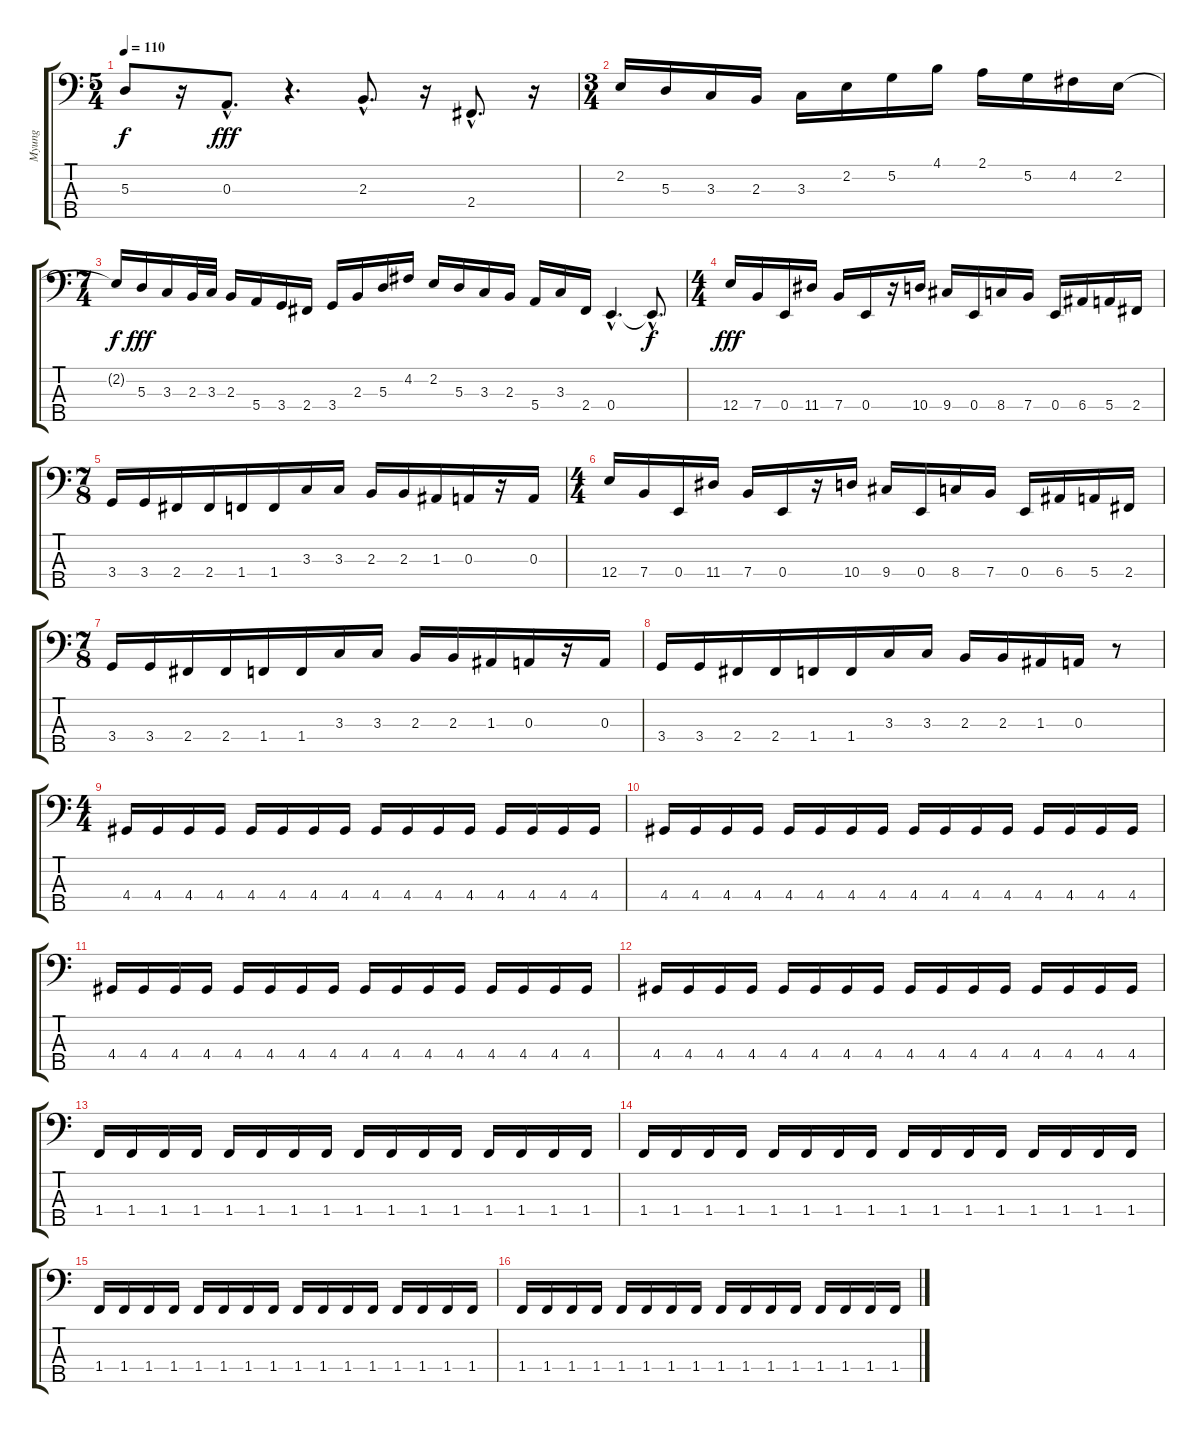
\track ("Myung" "Myung") {instrument electricbassfinger}
\staff {score tabs}
\tuning (G2 D2 A1 E1 B0) {hide}
\ts (5 4)
\tempo 110
\clef f4
\ks c
5.3{t}.8{dy f} r.16 0.3{hac}.8{d dy fff} r.4{d} 2.3{hac}.8{d} r.16 2.4{hac}.8{d} r.16 |
\ts (3 4)
2.2.16 5.3.16 3.3.16 2.3.16 3.3.16 2.2.16 5.2.16 4.1.16 2.1.16 5.2.16 4.2.16 2.2.16 |
\ts (7 4)
2.2{t}.16{dy f} 5.3.16{dy fff} 3.3.16 2.3.32 3.3.32 2.3.16 5.4.16 3.4.16 2.4.16 3.4.16 2.3.16 5.3.16 4.2.16 2.2.16 5.3.16 3.3.16 2.3.16 5.4.16 3.3.16 2.4.16 0.4{hac}.4{d volume 9} 0.4{hac t}.8{d dy f} |
\ts (4 4)
12.4.16{dy fff volume 16} 7.4.16 0.4.16 11.4.16 7.4.16 0.4.16 r.16 10.4.16 9.4.16 0.4.16 8.4.16 7.4.16 0.4.16 6.4.16 5.4.16 2.4.16 |
\ts (7 8)
3.4.16 3.4.16 2.4.16 2.4.16 1.4.16 1.4.16 3.3.16 3.3.16 2.3.16 2.3.16 1.3.16 0.3.16 r.16 0.3.16 |
\ts (4 4)
12.4.16 7.4.16 0.4.16 11.4.16 7.4.16 0.4.16 r.16 10.4.16 9.4.16 0.4.16 8.4.16 7.4.16 0.4.16 6.4.16 5.4.16 2.4.16 |
\ts (7 8)
3.4.16 3.4.16 2.4.16 2.4.16 1.4.16 1.4.16 3.3.16 3.3.16 2.3.16 2.3.16 1.3.16 0.3.16 r.16 0.3.16 |
3.4.16 3.4.16 2.4.16 2.4.16 1.4.16 1.4.16 3.3.16 3.3.16 2.3.16 2.3.16 1.3.16 0.3.16 r.8 |
\ts (4 4)
4.4.16{volume 12} 4.4.16 4.4.16 4.4.16 4.4.16 4.4.16 4.4.16 4.4.16 4.4.16 4.4.16 4.4.16 4.4.16 4.4.16 4.4.16 4.4.16 4.4.16 |
4.4.16 4.4.16 4.4.16 4.4.16 4.4.16 4.4.16 4.4.16 4.4.16 4.4.16 4.4.16 4.4.16 4.4.16 4.4.16 4.4.16 4.4.16 4.4.16 |
4.4.16 4.4.16 4.4.16 4.4.16 4.4.16 4.4.16 4.4.16 4.4.16 4.4.16 4.4.16 4.4.16 4.4.16 4.4.16 4.4.16 4.4.16 4.4.16 |
4.4.16 4.4.16 4.4.16 4.4.16 4.4.16 4.4.16 4.4.16 4.4.16 4.4.16 4.4.16 4.4.16 4.4.16 4.4.16 4.4.16 4.4.16 4.4.16 |
1.4.16 1.4.16 1.4.16 1.4.16 1.4.16 1.4.16 1.4.16 1.4.16 1.4.16 1.4.16 1.4.16 1.4.16 1.4.16 1.4.16 1.4.16 1.4.16 |
1.4.16 1.4.16 1.4.16 1.4.16 1.4.16 1.4.16 1.4.16 1.4.16 1.4.16 1.4.16 1.4.16 1.4.16 1.4.16 1.4.16 1.4.16 1.4.16 |
1.4.16 1.4.16 1.4.16 1.4.16 1.4.16 1.4.16 1.4.16 1.4.16 1.4.16 1.4.16 1.4.16 1.4.16 1.4.16 1.4.16 1.4.16 1.4.16 |
1.4.16 1.4.16 1.4.16 1.4.16 1.4.16 1.4.16 1.4.16 1.4.16 1.4.16 1.4.16 1.4.16 1.4.16 1.4.16 1.4.16 1.4.16 1.4.16
